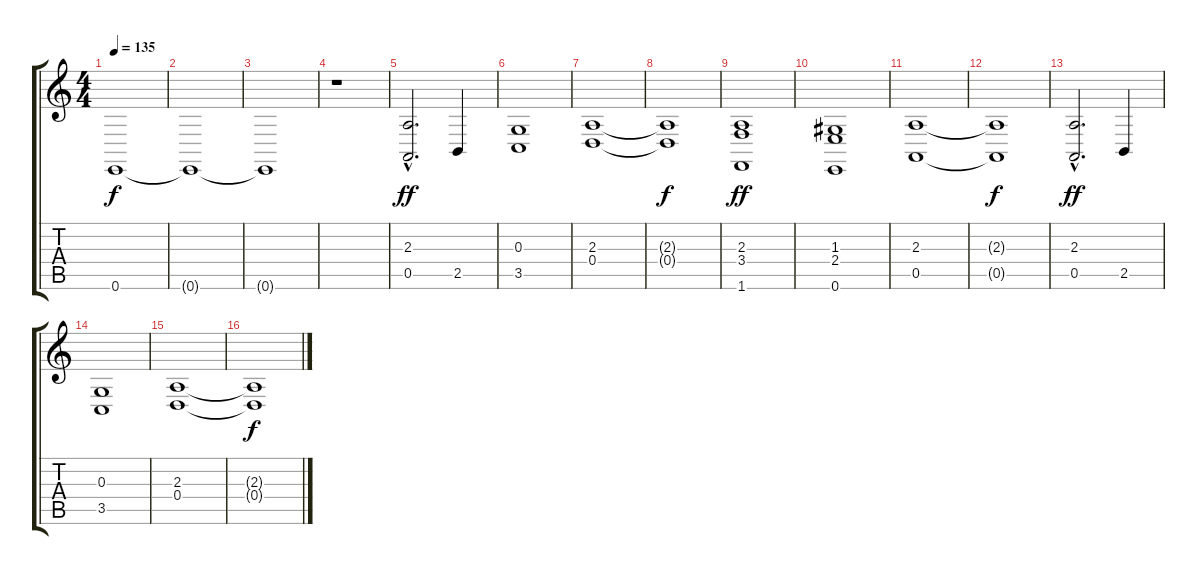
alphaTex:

\track "" {instrument stringensemble1}
\staff {score tabs}
\tuning (E4 B3 G3 D3 A2 E2) {hide}
\ts (4 4)
\tempo 135
\clef g2
\ks c
0.6{t}.1{dy f} |
0.6{t}.1 |
0.6{t}.1 |
r.1 |
(2.3 0.5{hac}).2{d dy ff} 2.5.4 |
(0.3 3.5).1 |
(2.3 0.4).1 |
(2.3{t} 0.4{t}).1{dy f} |
(2.3 3.4 1.6).1{dy ff} |
(1.3 2.4 0.6).1 |
(2.3 0.5).1 |
(2.3{t} 0.5{t}).1{dy f} |
(2.3 0.5{hac}).2{d dy ff} 2.5.4 |
(0.3 3.5).1 |
(2.3 0.4).1 |
(2.3{t} 0.4{t}).1{dy f}
